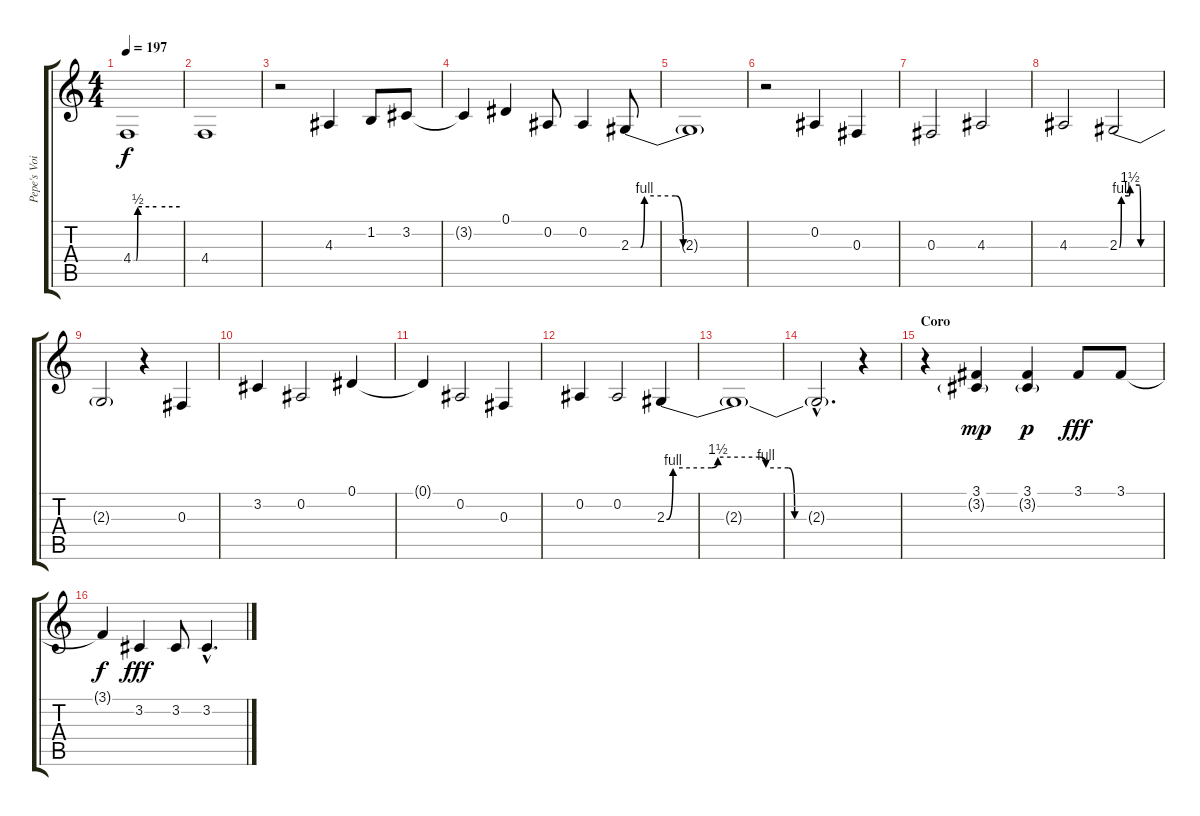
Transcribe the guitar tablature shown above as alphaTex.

\track ("Pepe's Voice" "Pepe's Voi") {instrument altosax}
\staff {score tabs}
\tuning (Eb4 Bb3 Gb3 Db3 Ab2 Eb2) {hide}
\ts (4 4)
\tempo 197
\clef g2
\ks c
4.4{be (custom 0 0 4 0 6 2 30 2 60 2)}.1{dy f} |
4.4.1 |
r.2 4.3.4 1.2.8 3.2.8 |
3.2{t}.4 0.1.4 0.2.8 0.2.4 2.3{be (custom 0 0 5 0 7 4 23 4 27 0 60 0)}.8 |
2.3{t}.1 |
r.2 0.2.4 0.3.4 |
0.3.2 4.3.2 |
4.3.2 2.3{be (custom 0 0 3 4 14 4 16 6 30 6 32 0 60 0)}.2 |
2.3{t}.2 r.4 0.3.4 |
3.2.4 0.2.2 0.1.4 |
0.1{t}.4 0.2.2 0.3.4 |
0.2.4 0.2.2 2.3{be (custom 0 0 2 4 14 4 16 6 29 6 31 4 38 4 40 0 44 0 60 0)}.4 |
2.3{t}.1 |
2.3{hac t}.2{d} r.4 |
\section ("" "Coro")
r.4 (3.1 3.2{g}).4{dy mp} (3.1 3.2{g}).4{dy p} 3.1.8{dy fff} 3.1.8 |
3.1{t}.4{dy f} 3.2.4{dy fff} 3.2.8 3.2{hac}.4{d}
